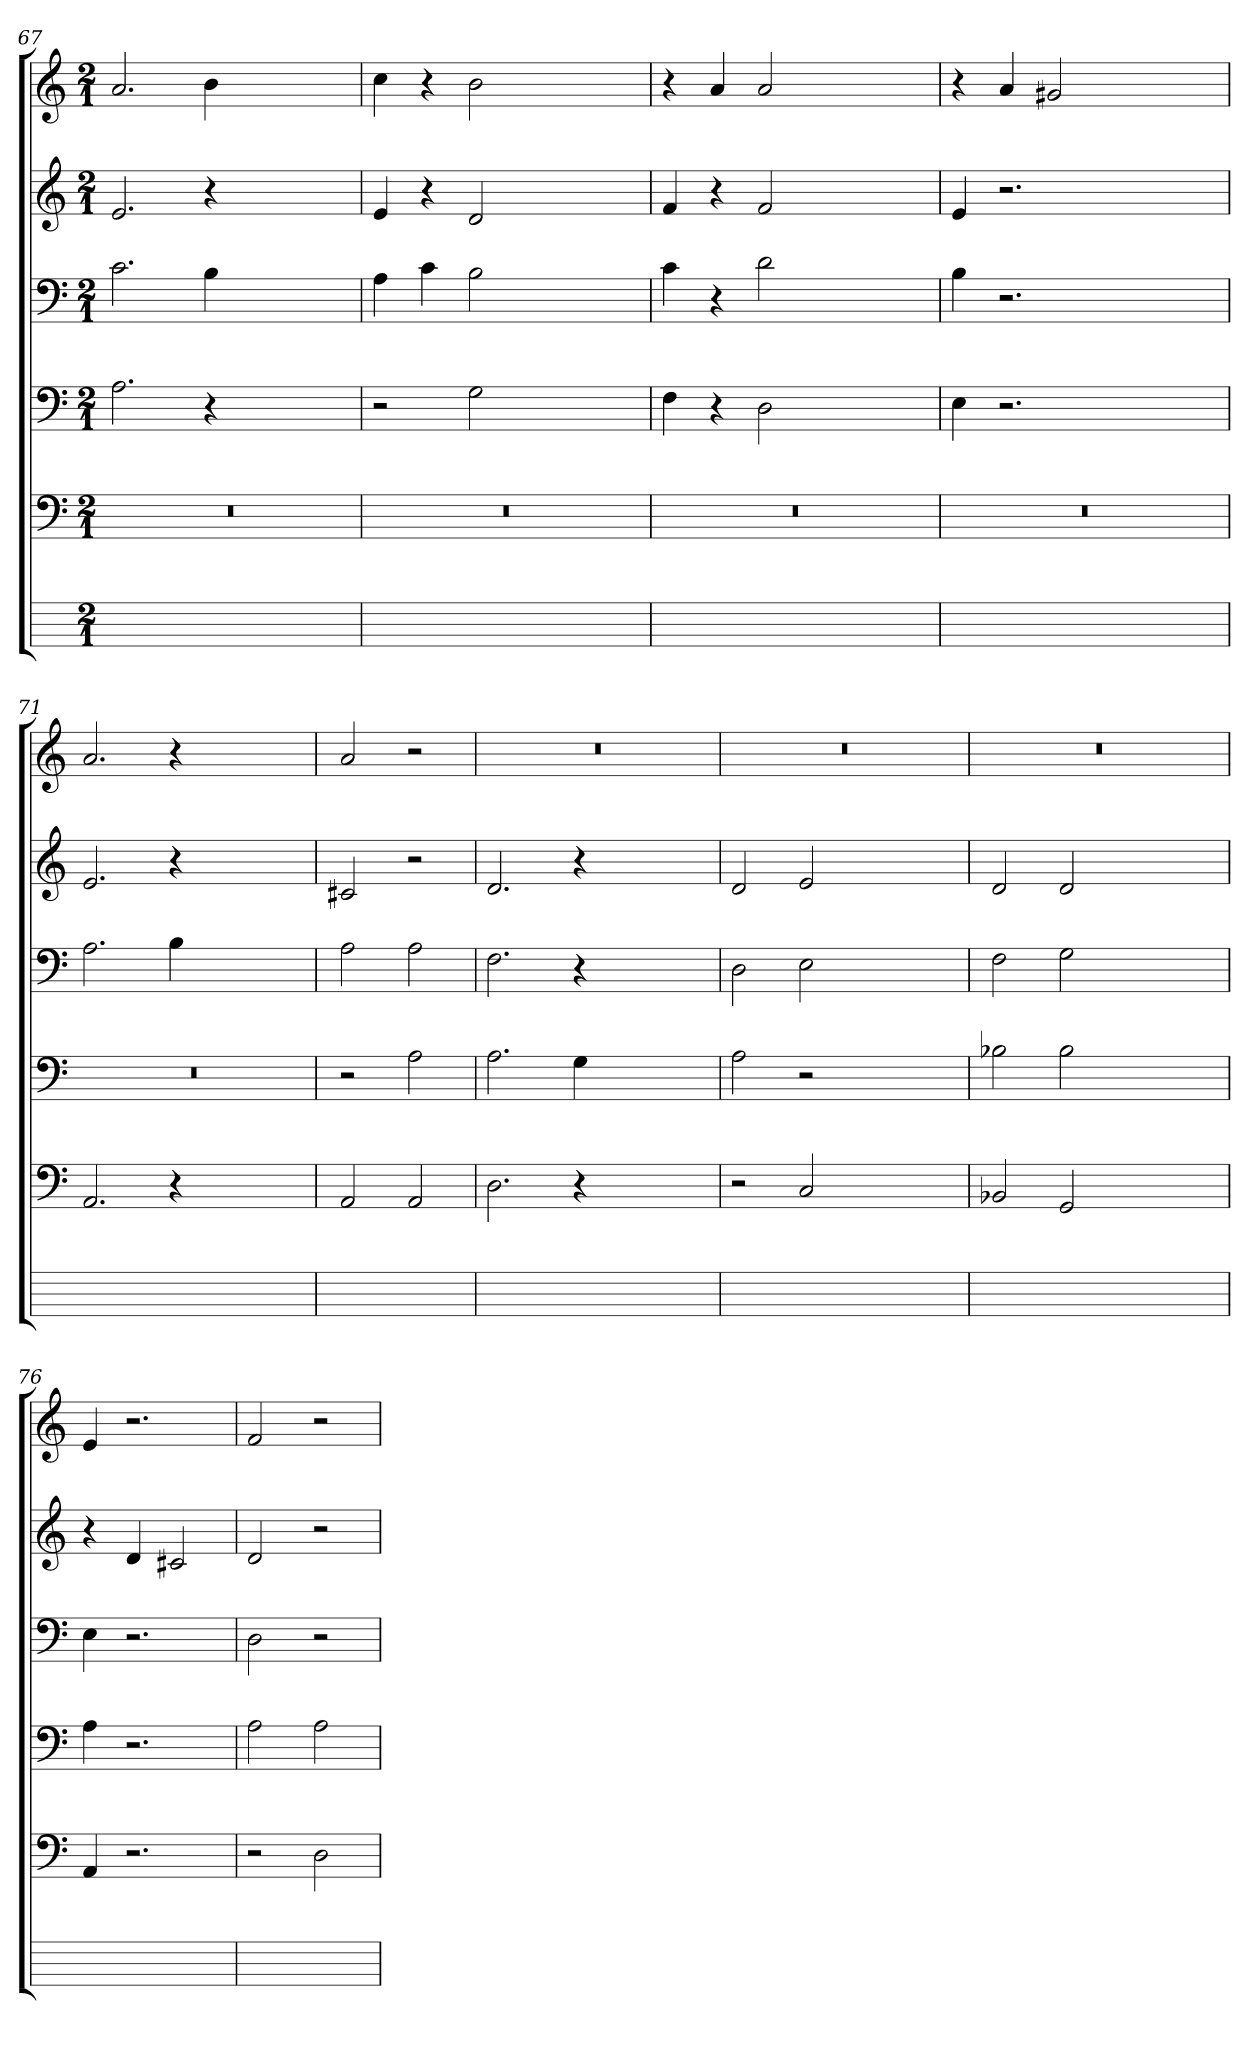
**kern	**kern	**kern	**kern	**kern	**kern
*part6	*part5	*part4	*part3	*part2	*part1
*staff6	*staff5	*staff4	*staff3	*staff2	*staff1
*	*clefF4	*clefF4	*clefF4	*clefG2	*clefG2
*	*k[]	*k[]	*k[]	*k[]	*k[]
*	*C:	*C:	*C:	*C:	*C:
*M2/1	*M2/1	*M2/1	*M2/1	*M2/1	*M2/1
=67	=67	=67	=67	=67	=67
0ryy	0r	2.A	2.c	2.e	2.a
.	.	4r	4B	4r	4b
.	.	1ryy	1ryy	1ryy	1ryy
=68	=68	=68	=68	=68	=68
0ryy	0r	2r	4A	4ei	4cc
.	.	.	4cj	4r	4r
.	.	2G	2B	2d	2b
.	.	1ryy	1ryy	1ryy	1ryy
=69	=69	=69	=69	=69	=69
0ryy	0r	4F	4c	4f	4r
.	.	4r	4r	4r	4aj
.	.	2D	2d	2fi	2a
.	.	1ryy	1ryy	1ryy	1ryy
=70	=70	=70	=70	=70	=70
0ryy	0r	4E	4B	4e	4r
.	.	2.r	2.r	2.r	4aj
.	.	.	.	.	2g#X
.	.	1ryy	1ryy	1ryy	1ryy
=71	=71	=71	=71	=71	=71
0ryy	2.AA	0r	2.A	2.ei	2.a
.	4r	.	4Bj	4r	4r
.	1ryy	.	1ryy	1ryy	1ryy
=72	=72	=72	=72	=72	=72
1ryy	2AA	2r	2A	2c#XZ	2ai
.	2AA	2A	2A	2r	2r
=73	=73	=73	=73	=73	=73
0ryy	2.D	2.A	2.F	2.d	0r
.	4r	4GV	4r	4r	.
.	1ryy	1ryy	1ryy	1ryy	.
=74	=74	=74	=74	=74	=74
0ryy	2r	2Ai	2D	2dV	0r
.	2C	2r	2E	2e	.
.	1ryy	1ryy	1ryy	1ryy	.
=75	=75	=75	=75	=75	=75
0ryy	2BB-X	2B-X	2F	2dV	0r
.	2GG	2B-i	2G	2d	.
.	1ryy	1ryy	1ryy	1ryy	.
=76	=76	=76	=76	=76	=76
1ryy	4AA	4A	4E	4r	4e
.	2.r	2.r	2.r	4dj	2.r
.	.	.	.	2c#X	.
=77	=77	=77	=77	=77	=77
1ryy	2r	2Ai	2D	2d	2f
.	2D	2A	2r	2r	2r
=	=	=	=	=	=
*-	*-	*-	*-	*-	*-
